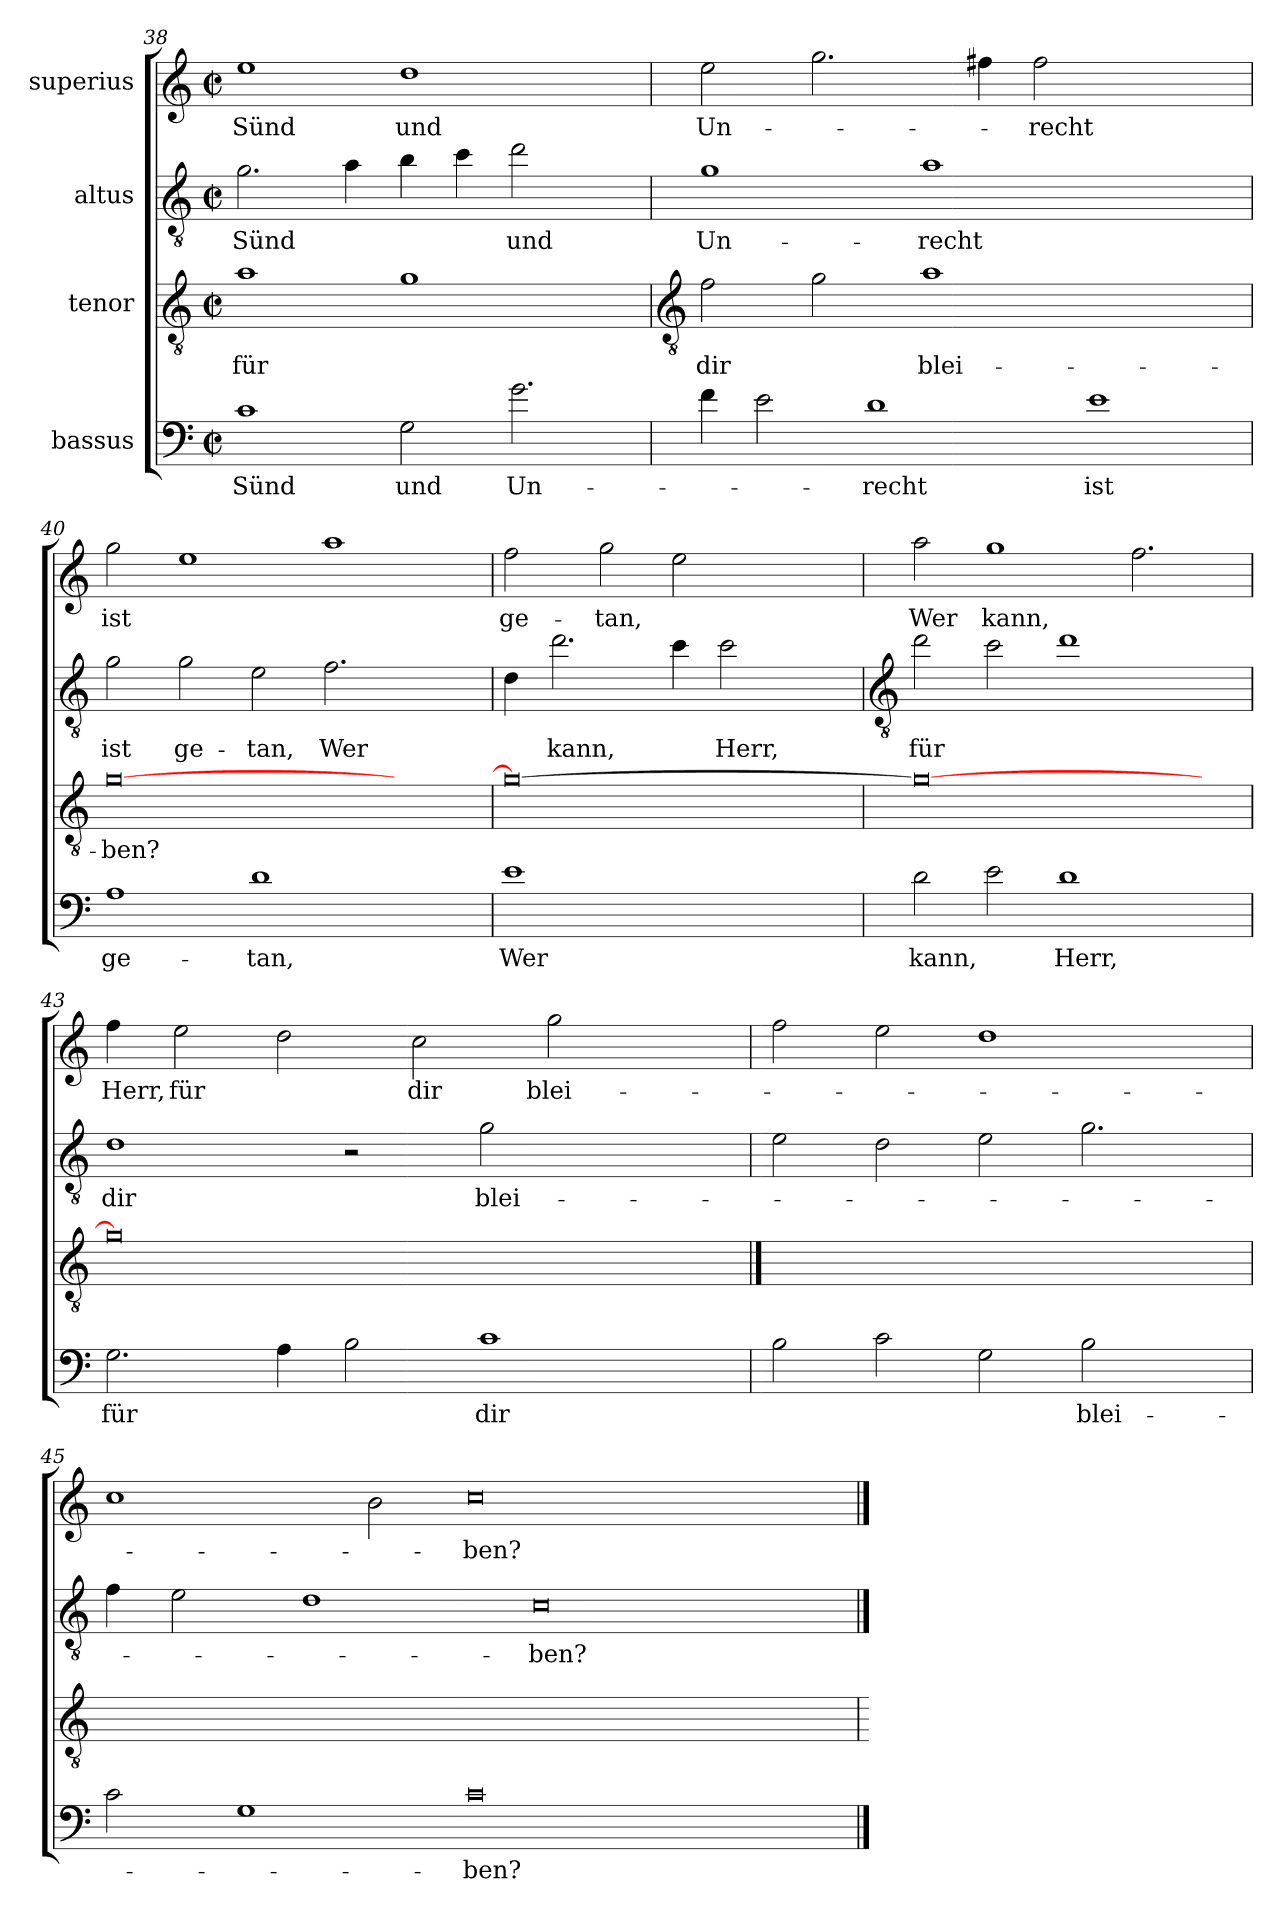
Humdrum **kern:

**kern	**text	**kern	**text	**kern	**text	**kern	**text
*part4	*part4	*part3	*part3	*part2	*part2	*part1	*part1
*staff4	*staff4	*staff3	*staff3	*staff2	*staff2	*staff1	*staff1
*I"bassus	*	*I"tenor	*	*I"altus	*	*I"superius	*
*clefF4	*	*clefGv2	*	*clefGv2	*	*clefG2	*
*ITrd4c7	*	*ITrd4c7	*	*ITrd4c7	*	*ITrd4c7	*
*k[b-]	*	*k[b-]	*	*k[b-]	*	*k[b-]	*
*F:	*	*F:	*	*F:	*	*F:	*
*M4/2	*	*M4/2	*	*M4/2	*	*M4/2	*
*met(c|)	*	*met(c|)	*	*met(c|)	*	*met(c|)	*
=38	=38	=38	=38	=38	=38	=38	=38
!	!LO:LY:b	!	!LO:LY:b	!	!LO:LY:b	!	!LO:LY:b
1F	Sünd	1d	für	2.c	Sünd	1a	Sünd
.	.	.	.	4d	.	.	.
!	!LO:LY:b	!	!	!	!	!	!LO:LY:b
2C	und	1c	.	4e	.	1g	und
.	.	.	.	4f	.	.	.
!	!LO:LY:b	!	!	!	!LO:LY:b	!	!
2.c	Un-	.	.	2g	und	.	.
.	.	4ryy	.	4ryy	.	4ryy	.
!!LO:LB:g=z
=39	=39	=39	=39	=39	=39	=39	=39
*	*	*clefGv2	*	*	*	*	*
!	!	!	!LO:LY:b	!	!LO:LY:b	!	!LO:LY:b
4B-	.	2B-	dir	1c	Un-	2a	Un-
2A	.	.	.	.	.	.	.
.	.	2c	.	.	.	2.cc	.
!	!LO:LY:b	!	!	!	!	!	!
1G	-recht	.	.	.	.	.	.
!	!	!	!LO:LY:b	!	!LO:LY:b	!	!
.	.	1d	blei-	1d	-recht	.	.
.	.	.	.	.	.	4b	.
!	!	!	!	!	!	!	!LO:LY:b
.	.	.	.	.	.	2b	-recht
!	!LO:LY:b	!	!	!	!	!	!
1A	ist	.	.	.	.	.	.
.	.	2.ryy	.	2.ryy	.	2.ryy	.
=40	=40	=40	=40	=40	=40	=40	=40
!	!LO:LY:b	!	!LO:LY:b	!	!LO:LY:b	!	!LO:LY:b
1D	ge-	[0c	-ben?	2c	ist	2cc	ist
!	!	!	!	!	!LO:LY:b	!	!
.	.	.	.	2c	ge-	1a	.
!	!LO:LY:b	!	!	!	!LO:LY:b	!	!
1G	-tan,	.	.	2A	-tan,	.	.
!	!	!	!	!	!LO:LY:b	!	!
.	.	.	.	2.B-	Wer	1dd	.
2ryy	.	2ryy	.	.	.	.	.
.	.	.	.	4ryy	.	.	.
=41	=41	=41	=41	=41	=41	=41	=41
!	!LO:LY:b	!	!	!	!	!	!LO:LY:b
1A	Wer	0c_	.	4G	.	2b-	ge-
!	!	!	!	!	!LO:LY:b	!	!
.	.	.	.	2.g	kann,	.	.
!	!	!	!	!	!	!	!LO:LY:b
.	.	.	.	.	.	2cc	-tan,
1ryy	.	.	.	4f	.	2a	.
!	!	!	!	!	!LO:LY:b	!	!
.	.	.	.	2f	Herr,	.	.
.	.	.	.	.	.	2ryy	.
.	.	.	.	4ryy	.	.	.
!!LO:LB:g=z
=42	=42	=42	=42	=42	=42	=42	=42
*	*	*	*	*clefGv2	*	*	*
!	!LO:LY:b	!	!	!	!LO:LY:b	!	!LO:LY:b
2G	kann,	0c_	.	2g	für	2dd	Wer
!	!	!	!	!	!	!	!LO:LY:b
2A	.	.	.	2f	.	1cc	kann,
!	!LO:LY:b	!	!	!	!	!	!
1G	Herr,	.	.	1g	.	.	.
.	.	.	.	.	.	2.b-	.
4ryy	.	4ryy	.	4ryy	.	.	.
=43	=43	=43	=43	=43	=43	=43	=43
!	!LO:LY:b	!	!	!	!LO:LY:b	!	!LO:LY:b
2.C	für	0c]	.	1G	dir	4b-	Herr,
!	!	!	!	!	!	!	!LO:LY:b
.	.	.	.	.	.	2a	für
4D	.	.	.	.	.	2g	.
2E	.	.	.	2r	.	.	.
!	!	!	!	!	!	!	!LO:LY:b
.	.	.	.	.	.	2f	dir
!	!LO:LY:b	!	!	!	!LO:LY:b	!	!
1F	dir	.	.	2c	blei-	.	.
!	!	!	!	!	!	!	!LO:LY:b
.	.	.	.	.	.	2cc	blei-
.	.	2ryy	.	2ryy	.	.	.
.	.	.	.	.	.	4ryy	.
=44	=44	==44	=44	=44	=44	=44	=44
2E	.	0ryy	.	2A	.	2b-	.
2F	.	.	.	2G	.	2a	.
2C	.	.	.	2A	.	1g	.
!	!LO:LY:b	!	!	!	!	!	!
2E	blei-	.	.	2.c	.	.	.
4ryy	.	4ryy	.	.	.	4ryy	.
=45	=45	=45	=45	=45	=45	=45	=45
2F	.	0ryy	.	4B-	.	1f	.
.	.	.	.	2A	.	.	.
1C	.	.	.	.	.	.	.
.	.	.	.	1G	.	.	.
.	.	.	.	.	.	2e	.
!	!LO:LY:b	!	!	!	!	!	!LO:LY:b
0F	-ben?	.	.	.	.	0f	-ben?
!	!	!	!	!	!LO:LY:b	!	!
.	.	.	.	0F	-ben?	.	.
.	.	1..ryy	.	.	.	.	.
4ryy	.	.	.	.	.	4ryy	.
==	==	=	==	==	==	==	==
*-	*-	*-	*-	*-	*-	*-	*-
